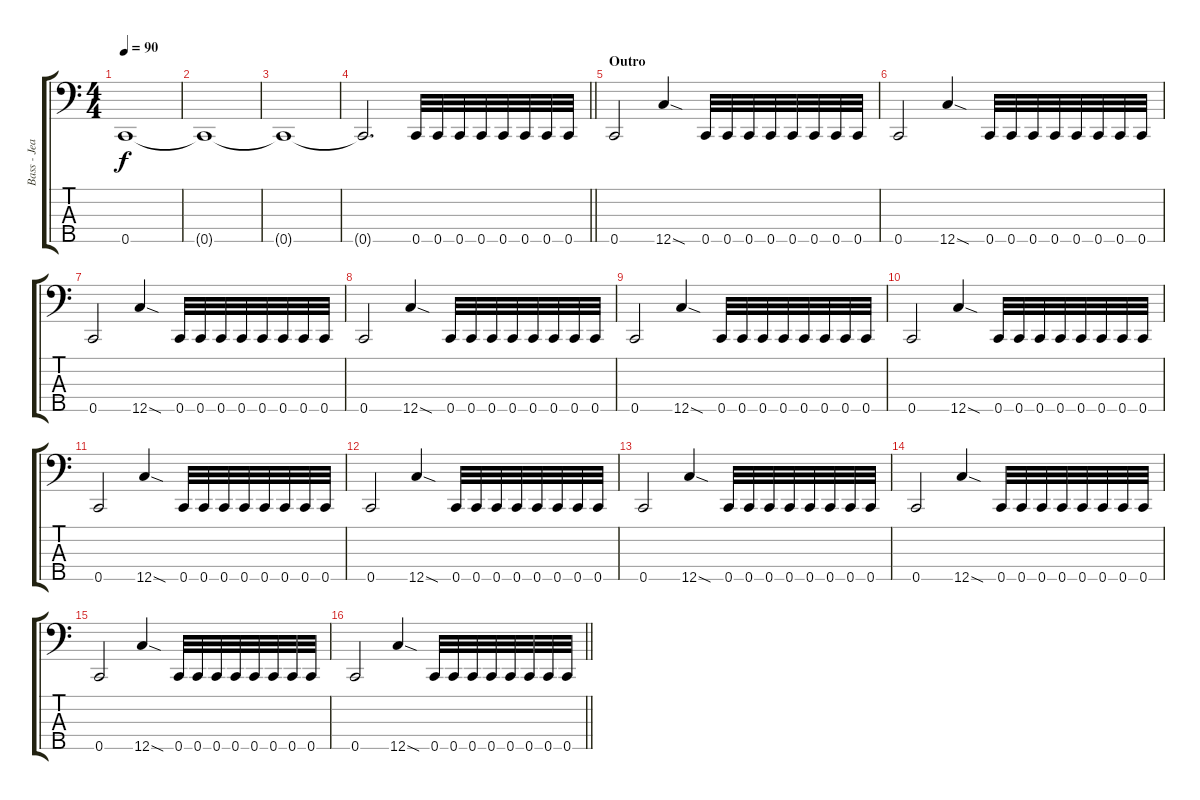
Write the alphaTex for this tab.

\track ("Bass - Jean Michel Labadie" "Bass - Jea") {instrument electricbasspick}
\staff {score tabs}
\tuning (F2 C2 G1 D1 C1) {hide}
\ts (4 4)
\tempo 90
\clef f4
\ks c
0.5.1{dy f} |
0.5{t}.1 |
0.5{t}.1 |
\barLineRight lightlight
0.5{t}.2{d} 0.5.32 0.5.32 0.5.32 0.5.32 0.5.32 0.5.32 0.5.32 0.5.32 |
\section ("" "Outro")
0.5.2 12.5{sod}.4 0.5.32 0.5.32 0.5.32 0.5.32 0.5.32 0.5.32 0.5.32 0.5.32 |
0.5.2 12.5{sod}.4 0.5.32 0.5.32 0.5.32 0.5.32 0.5.32 0.5.32 0.5.32 0.5.32 |
0.5.2 12.5{sod}.4 0.5.32 0.5.32 0.5.32 0.5.32 0.5.32 0.5.32 0.5.32 0.5.32 |
0.5.2 12.5{sod}.4 0.5.32 0.5.32 0.5.32 0.5.32 0.5.32 0.5.32 0.5.32 0.5.32 |
0.5.2 12.5{sod}.4 0.5.32 0.5.32 0.5.32 0.5.32 0.5.32 0.5.32 0.5.32 0.5.32 |
0.5.2 12.5{sod}.4 0.5.32 0.5.32 0.5.32 0.5.32 0.5.32 0.5.32 0.5.32 0.5.32 |
0.5.2 12.5{sod}.4 0.5.32 0.5.32 0.5.32 0.5.32 0.5.32 0.5.32 0.5.32 0.5.32 |
0.5.2 12.5{sod}.4 0.5.32 0.5.32 0.5.32 0.5.32 0.5.32 0.5.32 0.5.32 0.5.32 |
0.5.2 12.5{sod}.4 0.5.32 0.5.32 0.5.32 0.5.32 0.5.32 0.5.32 0.5.32 0.5.32 |
0.5.2 12.5{sod}.4 0.5.32 0.5.32 0.5.32 0.5.32 0.5.32 0.5.32 0.5.32 0.5.32 |
0.5.2 12.5{sod}.4 0.5.32 0.5.32 0.5.32 0.5.32 0.5.32 0.5.32 0.5.32 0.5.32 |
\barLineRight lightlight
0.5.2 12.5{sod}.4 0.5.32 0.5.32 0.5.32 0.5.32 0.5.32 0.5.32 0.5.32 0.5.32
